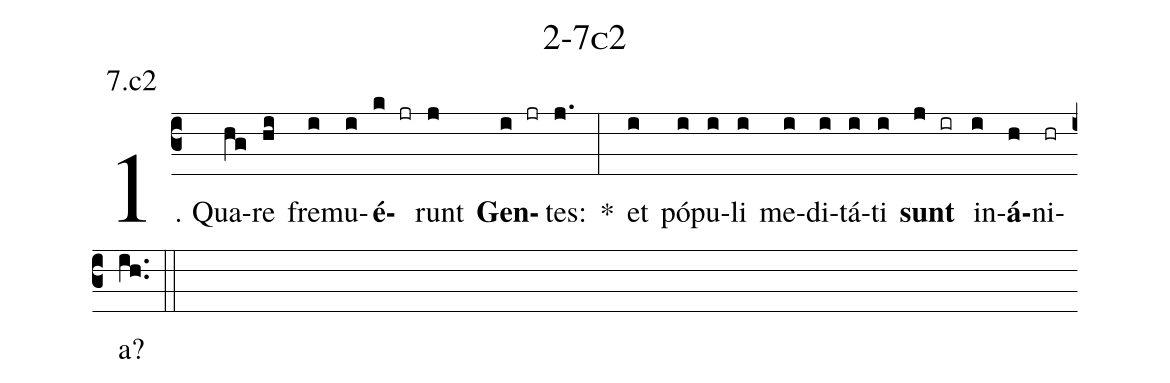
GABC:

name: 2-7c2;
annotation: 7.c2;
%%
(c3)1. Qua(hg)re(hi) fre(i)mu(i)<b>é</b>(k jr)runt(j) <b>Gen</b>(i jr)tes:(j.) *(:) et(i) pó(i)pu(i)li(i) me(i)di(i)tá(i)ti(i) <b>sunt</b>(j ir) in(i)<b>á</b>(h)ni(hr)a?(ih..) (::)
